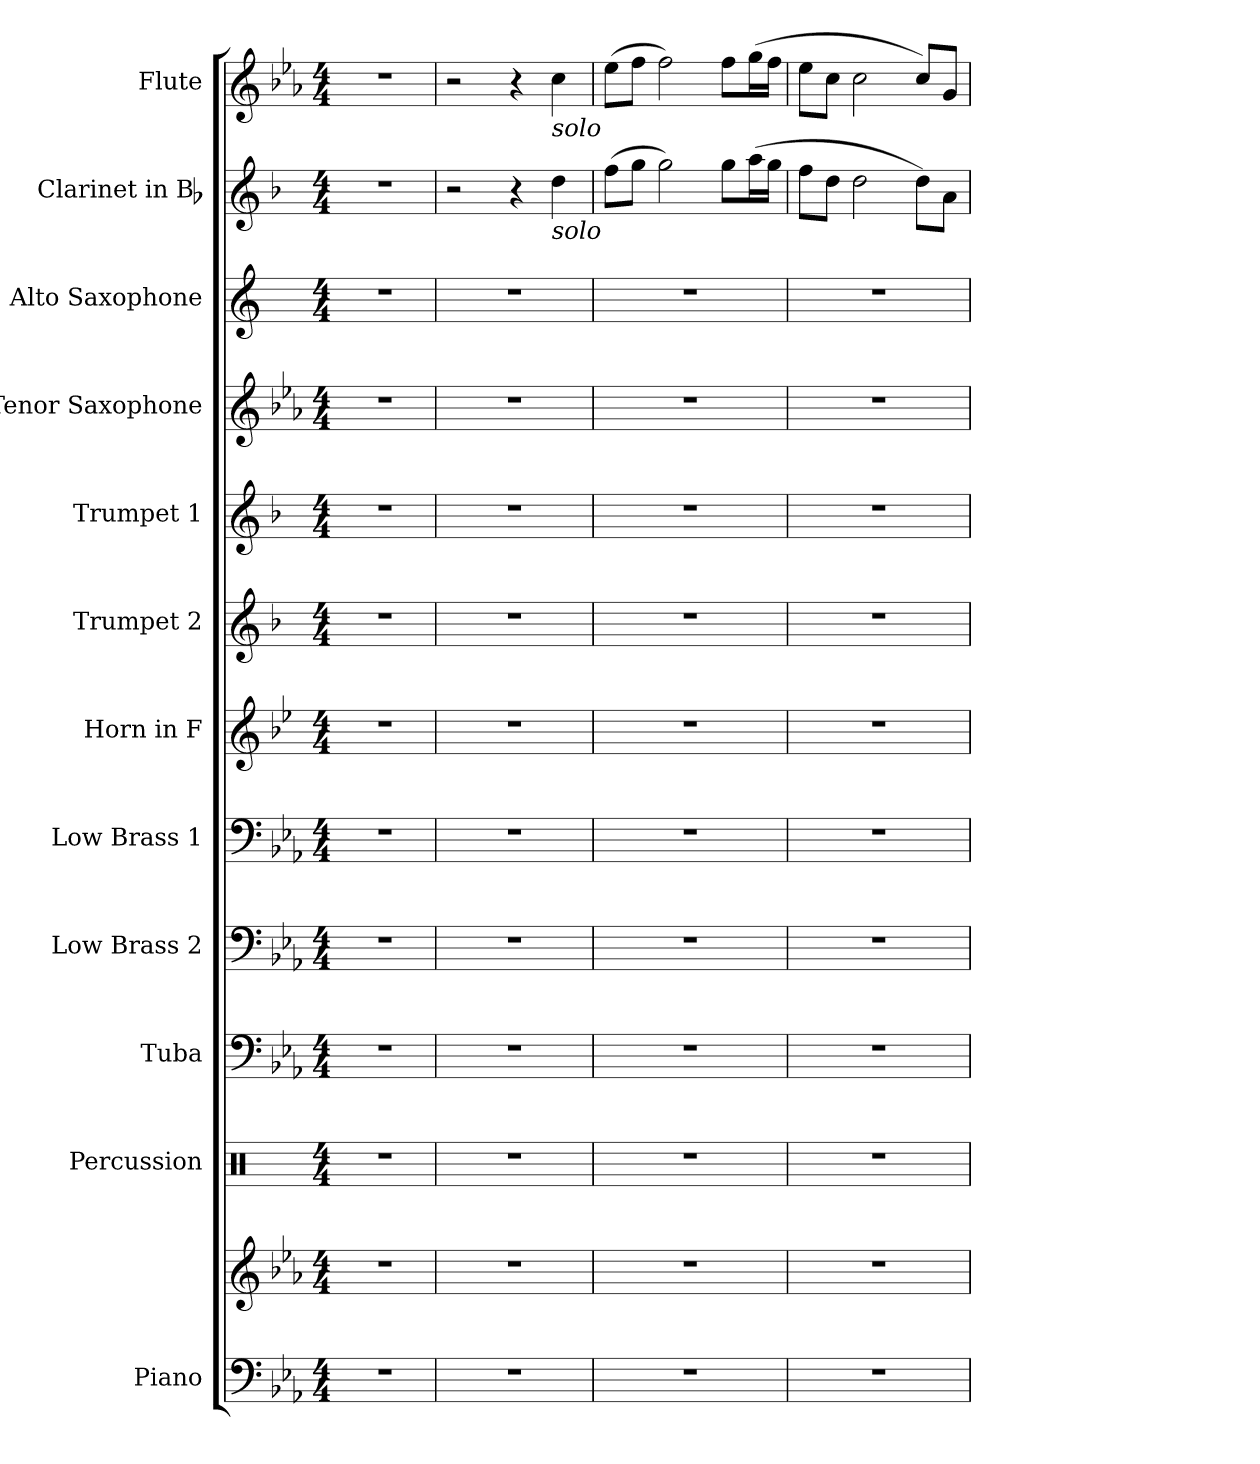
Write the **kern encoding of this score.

**kern	**kern	**kern	**kern	**kern	**kern	**kern	**kern	**kern	**kern	**kern	**kern	**kern
*part12	*part12	*part11	*part10	*part9	*part8	*part7	*part6	*part5	*part4	*part3	*part2	*part1
*staff13	*staff12	*staff11	*staff10	*staff9	*staff8	*staff7	*staff6	*staff5	*staff4	*staff3	*staff2	*staff1
*I"Piano	*	*I"Percussion	*I"Tuba	*I"Low Brass 2	*I"Low Brass 1	*I"Horn in F	*I"Trumpet 2	*I"Trumpet 1	*I"Tenor Saxophone	*I"Alto Saxophone	*I"Clarinet in Bb	*I"Flute
*I'Pno.	*	*I'Perc.	*I'Tba.	*I'LB 2	*I'LB 1	*I'Hn.	*I'Tpt.	*I'Tpt.	*I'Ten. Sax.	*I'Alto Sax.	*I'Cl.	*I'Fl.
!!LO:PB:g=z
*clefF4	*clefG2	*clefX	*clefF4	*clefF4	*clefF4	*clefG2	*clefG2	*clefG2	*clefG2	*clefG2	*clefG2	*clefG2
*	*	*	*	*	*	*ITrd4c7	*ITrd1c2	*ITrd1c2	*ITrd8c14	*ITrd5c9	*ITrd1c2	*
*k[b-e-a-]	*k[b-e-a-]	*k[]	*k[b-e-a-]	*k[b-e-a-]	*k[b-e-a-]	*k[b-e-a-]	*k[b-e-a-]	*k[b-e-a-]	*k[b-e-a-]	*k[b-e-a-]	*k[b-e-a-]	*k[b-e-a-]
*E-:	*E-:	*C:	*E-:	*E-:	*E-:	*E-:	*E-:	*E-:	*E-:	*E-:	*E-:	*E-:
*M4/4	*M4/4	*M4/4	*M4/4	*M4/4	*M4/4	*M4/4	*M4/4	*M4/4	*M4/4	*M4/4	*M4/4	*M4/4
*MM80	*MM80	*MM80	*MM80	*MM80	*MM80	*MM80	*MM80	*MM80	*MM80	*MM80	*MM80	*MM80
=1	=1	=1	=1	=1	=1	=1	=1	=1	=1	=1	=1	=1
1r	1r	1r	1r	1r	1r	1r	1r	1r	1r	1r	1r	1r
=2	=2	=2	=2	=2	=2	=2	=2	=2	=2	=2	=2	=2
1r	1r	1r	1r	1r	1r	1r	1r	1r	1r	1r	2r	2r
.	.	.	.	.	.	.	.	.	.	.	4r	4r
!	!	!	!	!	!	!	!	!	!	!	!	!LO:TX:b:i:t=solo
!	!	!	!	!	!	!	!	!	!	!	!LO:TX:b:i:t=solo	!
.	.	.	.	.	.	.	.	.	.	.	4cci\	4cci\
=3	=3	=3	=3	=3	=3	=3	=3	=3	=3	=3	=3	=3
1r	1r	1r	1r	1r	1r	1r	1r	1r	1r	1r	(8ee-i\L	(8ee-i\L
.	.	.	.	.	.	.	.	.	.	.	8ffi\J	8ffi\J
.	.	.	.	.	.	.	.	.	.	.	2ffi\)	2ffi\)
.	.	.	.	.	.	.	.	.	.	.	8ffi\L	8ffi\L
.	.	.	.	.	.	.	.	.	.	.	(16ggi\L	(16ggi\L
.	.	.	.	.	.	.	.	.	.	.	16ffi\JJ	16ffi\JJ
=4	=4	=4	=4	=4	=4	=4	=4	=4	=4	=4	=4	=4
1r	1r	1r	1r	1r	1r	1r	1r	1r	1r	1r	8ee-i\L	8ee-i\L
.	.	.	.	.	.	.	.	.	.	.	8cci\J	8cci\J
.	.	.	.	.	.	.	.	.	.	.	2cci\	2cci\
.	.	.	.	.	.	.	.	.	.	.	8cci\L)	8cci/L)
.	.	.	.	.	.	.	.	.	.	.	8gi\J	8gi/J
=	=	=	=	=	=	=	=	=	=	=	=	=
*-	*-	*-	*-	*-	*-	*-	*-	*-	*-	*-	*-	*-
